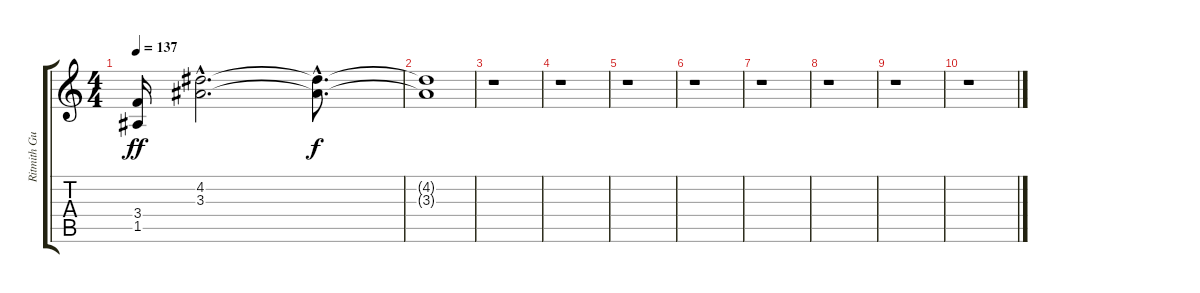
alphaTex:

\track ("Ritmith Guitar !!" "Ritmith Gu") {instrument overdrivenguitar}
\staff {score tabs}
\tuning (E4 B3 G3 D3 A2 E2) {hide}
\ts (4 4)
\tempo 137
\clef g2
\ks c
(3.4 1.5).16{dy ff} (4.2{hac} 3.3{hac}).2{d} (4.2{hac t} 3.3{hac t}).8{d dy f} |
(4.2{t} 3.3{t}).1 |
r.1 |
r.1 |
r.1 |
r.1 |
r.1 |
r.1 |
r.1 |
r.1
